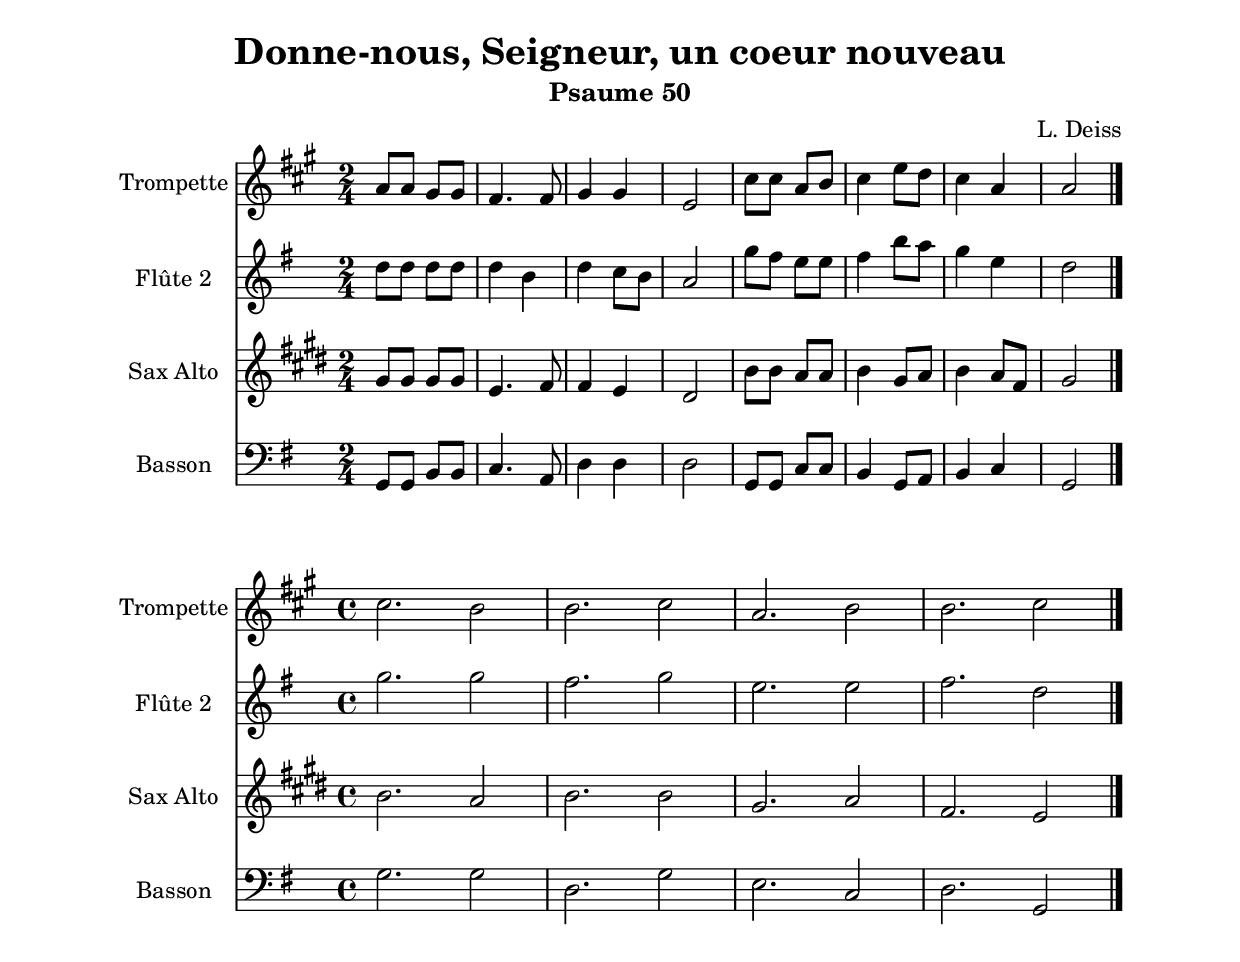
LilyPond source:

\version "2.22.1"
\language "italiano"

\header {
  title = "Donne-nous, Seigneur, un coeur nouveau"
  subtitle = "Psaume 50"
  composer = "L. Deiss"
}

global = {
  \key sol \major
  \time 2/4
}

sopranoTrack = 
  \relative do'' {
    \global
    sol8 sol fad fad
    mi4. mi8
    fad4 fad4
    re2
    si'8 si sol la
    si4 re8 do
    si4 sol
    sol2
    \bar "|."
  }

altoTrack = 
  \relative do' {
    \global
    re8 re re re
    re4 si4
    re4 do8 si
    la2
    sol'8 fad mi mi
    fad4 si8 la
    sol4 mi
    re2
  }

tenorTrack =
  \relative do' {
    \global
    si8 si si si
    sol4. la8
    la4 sol4
    fad2
    re'8 re do do
    re4 si8 do
    re4 do8 la
    si2
  }


bassTrack =
  \relative do {
    \global
    sol8 sol si si
    do4. la8
    re4 re4
    re2
    sol,8 sol do do
    si4 sol8 la
    si4 do
    sol2
  }


%-------------------- verset -------------------

globalC = {
  \key sol \major
  \cadenzaOn
}

sopranoVerse =
  \relative do'' {
    \globalC
    si2. la2 \bar "|"
    la2. si2 \bar "|"
    sol2. la2 \bar "|"
    la2. si2 \bar "|."
  }

altoVerse =
  \relative do'' {
    \globalC
    sol2. sol2
    fad2. sol2
    mi2. mi2
    fad2. re2
  }

tenorVerse =
  \relative do' {
    \globalC
    re2. do2
    re2. re2
    si2. do2
    la2. sol2
  }

bassVerse =
  \relative do' {
    \globalC
    sol2. sol2
    re2. sol2
    mi2. do2
    re2. sol,2
  }

\include "../../../utilities.ly"

\book{
  \paper {
    left-margin = 20\mm
    right-margin = 20\mm
    top-margin = 20\mm
    bottom-margin = 20\mm
  }
  
  \score {
    <<
      \new Staff \with { instrumentName = "Trompette" } { \forTrumpet{ \sopranoTrack } }
      \new Staff \with { instrumentName = "Flûte 2" } { \forFlute{ \altoTrack } }
      \new Staff \with { instrumentName = "Sax Alto" } { \forSaxophoneAlto{ \tenorTrack } }
      \new Staff \with { instrumentName = "Basson" } { \clef bass \bassTrack }
    >>
    \layout { 
      indent = 2\cm
      \override BreathingSign.text = \markup { \musicglyph "comma" }
    }
  }
  
  \score {
    <<
      \new Staff \with { instrumentName = "Trompette" } { \forTrumpet{ \sopranoVerse } }
      \new Staff \with { instrumentName = "Flûte 2" } { \forFlute{ \altoVerse } }
      \new Staff \with { instrumentName = "Sax Alto" } { \forSaxophoneAlto{ \tenorVerse } }
      \new Staff \with { instrumentName = "Basson" } { \clef bass \bassVerse }
    >>
    \layout { 
      indent = 2\cm
      \override BreathingSign.text = \markup { \musicglyph "comma" }
      ragged-right = ##f
    }
  }
  
}
